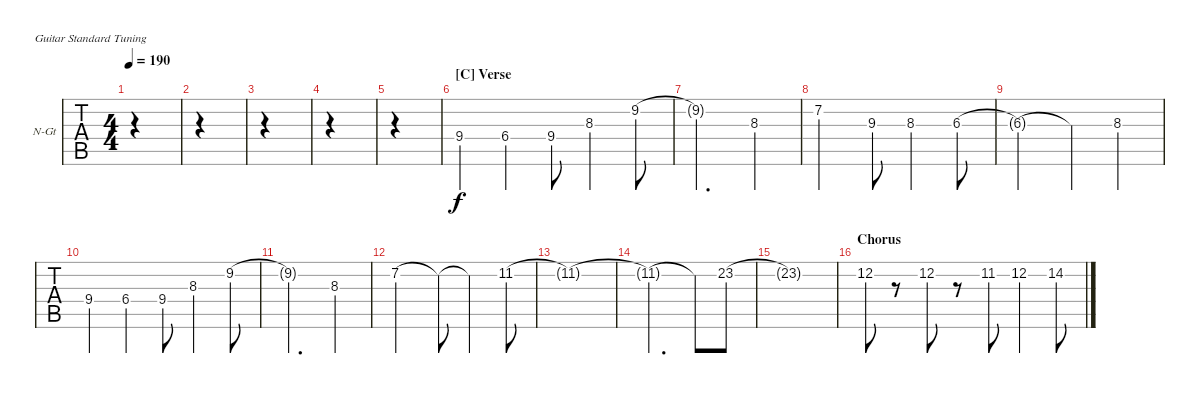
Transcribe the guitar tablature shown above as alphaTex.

\defaultSystemsLayout 4
\bracketExtendMode groupsimilarinstruments
\firstSystemTrackNameOrientation horizontal
\otherSystemsTrackNameOrientation horizontal
\track ("Vocals" "N-Gt") {instrument acousticguitarnylon}
\staff {tabs}
\tuning (E4 B3 G3 D3 A2 E2)
\ts (4 4)
\tempo 190
\clef g2
\ks c
|
|
|
|
|
\section ("C" "Verse")
9.4.4 6.4.4 9.4.8 8.3.4 9.2.8 |
9.2{t}.2{d} 8.3.4 |
7.2.2 9.3.8 8.3.4 6.3.8 |
6.3{t}.2 6.3{t}.4 8.3.4 |
9.4.4 6.4.4 9.4.8 8.3.4 9.2.8 |
9.2{t}.2{d} 8.3.4 |
7.2.2 7.2{t}.8 7.2{t}.4 11.2.8 |
11.2{t}.1 |
11.2{t}.2{d} 11.2{t}.8 23.2.8 |
23.2{t}.1 |
\section ("" "Chorus")
12.2.8 r.8 12.2.8 r.8 11.2.8 12.2.4 14.2.8
